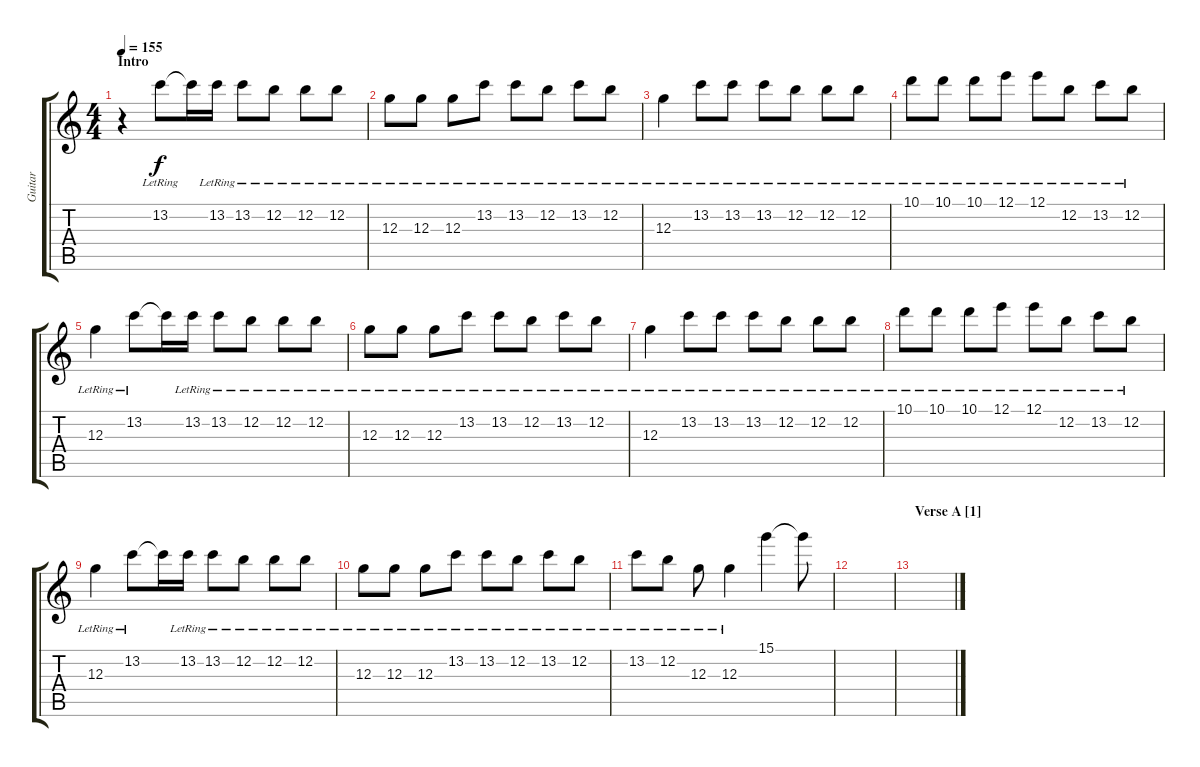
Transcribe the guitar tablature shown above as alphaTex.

\track ("Guitar" "Guitar") {instrument electricguitarjazz}
\staff {score tabs}
\tuning (E4 B3 G3 D3 A2 E2) {hide}
\ts (4 4)
\section ("" "Intro")
\tempo 155
\clef g2
\ks c
r.4{dy f instrument electricguitarjazz} 13.2{lr}.8 13.2{t}.16 13.2{lr}.16 13.2{lr}.8 12.2{lr}.8 12.2{lr}.8 12.2{lr}.8 |
12.3{lr}.8 12.3{lr}.8 12.3{lr}.8 13.2{lr}.8 13.2{lr}.8 12.2{lr}.8 13.2{lr}.8 12.2{lr}.8 |
12.3{lr}.4 13.2{lr}.8 13.2{lr}.8 13.2{lr}.8 12.2{lr}.8 12.2{lr}.8 12.2{lr}.8 |
10.1{lr}.8 10.1{lr}.8 10.1{lr}.8 12.1{lr}.8 12.1{lr}.8 12.2{lr}.8 13.2{lr}.8 12.2{lr}.8 |
12.3{lr}.4 13.2{lr}.8 13.2{t}.16 13.2{lr}.16 13.2{lr}.8 12.2{lr}.8 12.2{lr}.8 12.2{lr}.8 |
12.3{lr}.8 12.3{lr}.8 12.3{lr}.8 13.2{lr}.8 13.2{lr}.8 12.2{lr}.8 13.2{lr}.8 12.2{lr}.8 |
12.3{lr}.4 13.2{lr}.8 13.2{lr}.8 13.2{lr}.8 12.2{lr}.8 12.2{lr}.8 12.2{lr}.8 |
10.1{lr}.8 10.1{lr}.8 10.1{lr}.8 12.1{lr}.8 12.1{lr}.8 12.2{lr}.8 13.2{lr}.8 12.2{lr}.8 |
12.3{lr}.4 13.2{lr}.8 13.2{t}.16 13.2{lr}.16 13.2{lr}.8 12.2{lr}.8 12.2{lr}.8 12.2{lr}.8 |
12.3{lr}.8 12.3{lr}.8 12.3{lr}.8 13.2{lr}.8 13.2{lr}.8 12.2{lr}.8 13.2{lr}.8 12.2{lr}.8 |
13.2{lr}.8 12.2{lr}.8 12.3{lr}.8 12.3{lr}.4 15.1.4 15.1{t}.8 |
|
\section ("" "Verse A [1]")
